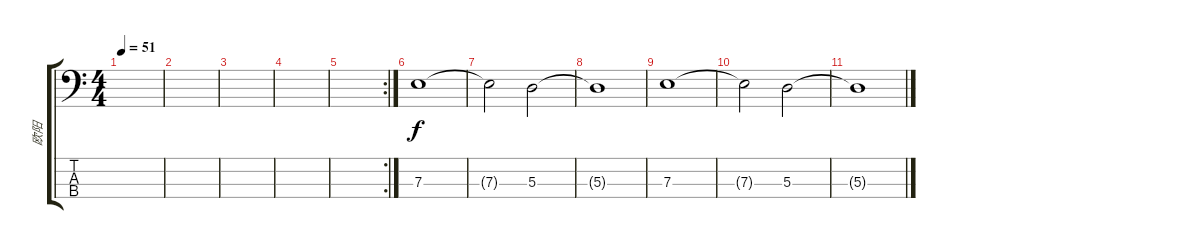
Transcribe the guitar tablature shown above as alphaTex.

\track ("欧阳" "欧阳") {instrument electricbasspick}
\staff {score tabs}
\tuning (G2 D2 A1 E1) {hide}
\ts (4 4)
\tempo 51
\clef f4
\ks c
|
|
|
|
\rc 2
|
7.3.1 |
7.3{t}.2 5.3.2 |
5.3{t}.1 |
7.3.1 |
7.3{t}.2 5.3.2 |
5.3{t}.1
